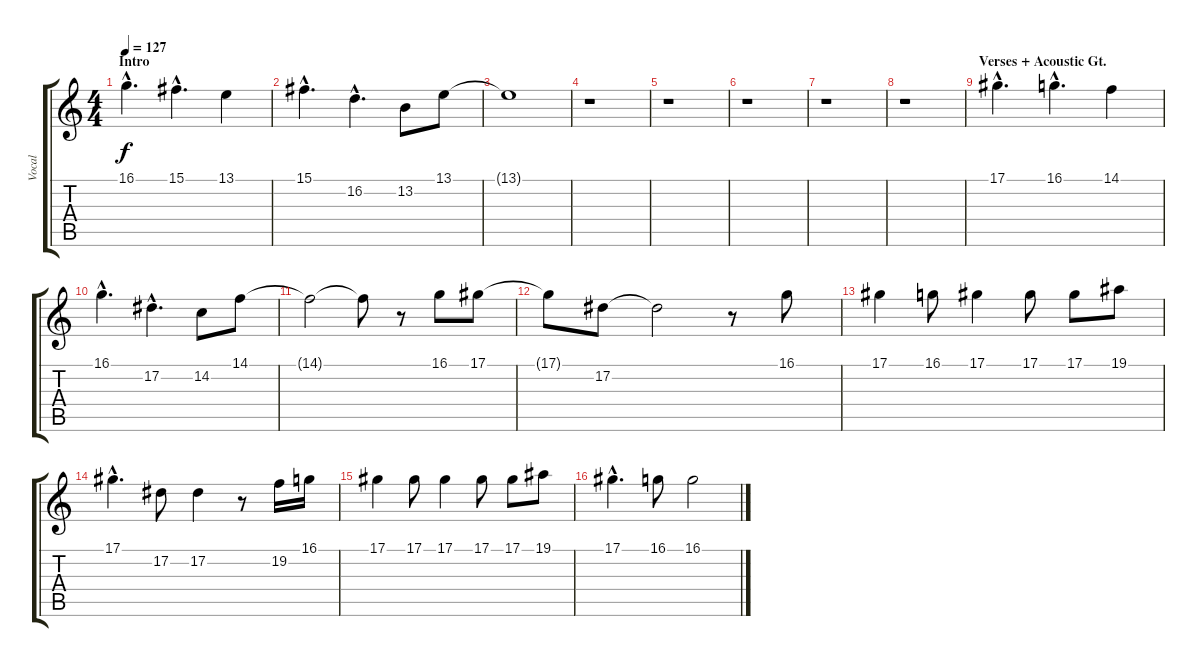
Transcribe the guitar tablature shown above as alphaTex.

\track ("Vocal" "Vocal") {instrument lead1square}
\staff {score tabs}
\tuning (Eb4 Bb3 Gb3 Db3 Ab2 Eb2) {hide}
\ts (4 4)
\section ("" "Intro")
\tempo 127
\clef g2
\ks c
16.1{hac}.4{d dy f volume 11 balance 8 instrument lead1square} 15.1{hac}.4{d} 13.1.4 |
15.1{hac}.4{d} 16.2{hac}.4{d} 13.2.8 13.1.8 |
13.1{t}.1 |
r.1 |
r.1 |
r.1 |
r.1 |
r.1 |
\section ("" "Verses + Acoustic Gt.")
17.1{hac}.4{d} 16.1{hac}.4{d} 14.1.4 |
16.1{hac}.4{d} 17.2{hac}.4{d} 14.2.8 14.1.8 |
14.1{t}.2 14.1{t}.8 r.8 16.1.8 17.1.8 |
17.1{t}.8 17.2.8 17.2{t}.2 r.8 16.1.8 |
17.1.4 16.1.8 17.1.4 17.1.8 17.1.8 19.1.8 |
17.1{hac}.4{d} 17.2.8 17.2.4 r.8 19.2.16 16.1.16 |
17.1.4 17.1.8 17.1.4 17.1.8 17.1.8 19.1.8 |
17.1{hac}.4{d} 16.1.8 16.1.2
